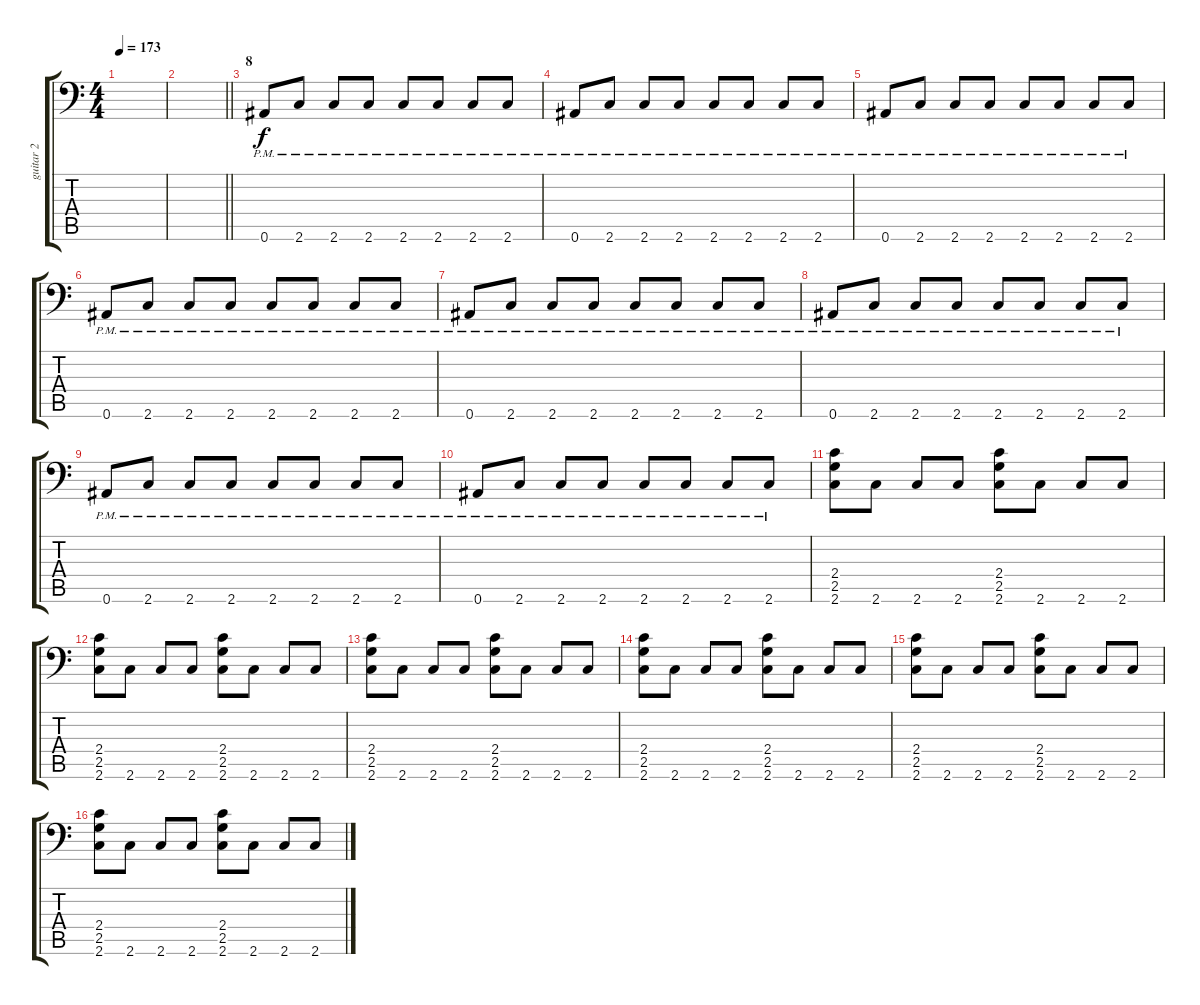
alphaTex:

\track ("guitar 2" "guitar 2") {instrument overdrivenguitar}
\staff {score tabs}
\tuning (C4 G3 Eb3 Bb2 F2 Bb1) {hide}
\ts (4 4)
\tempo 173
\clef f4
\ks c
|
\barLineRight lightlight
|
\section ("" "8")
0.6{pm}.8{instrument overdrivenguitar} 2.6{pm}.8 2.6{pm}.8 2.6{pm}.8 2.6{pm}.8 2.6{pm}.8 2.6{pm}.8 2.6{pm}.8 |
0.6{pm}.8 2.6{pm}.8 2.6{pm}.8 2.6{pm}.8 2.6{pm}.8 2.6{pm}.8 2.6{pm}.8 2.6{pm}.8 |
0.6{pm}.8 2.6{pm}.8 2.6{pm}.8 2.6{pm}.8 2.6{pm}.8 2.6{pm}.8 2.6{pm}.8 2.6{pm}.8 |
0.6{pm}.8 2.6{pm}.8 2.6{pm}.8 2.6{pm}.8 2.6{pm}.8 2.6{pm}.8 2.6{pm}.8 2.6{pm}.8 |
0.6{pm}.8 2.6{pm}.8 2.6{pm}.8 2.6{pm}.8 2.6{pm}.8 2.6{pm}.8 2.6{pm}.8 2.6{pm}.8 |
0.6{pm}.8 2.6{pm}.8 2.6{pm}.8 2.6{pm}.8 2.6{pm}.8 2.6{pm}.8 2.6{pm}.8 2.6{pm}.8 |
0.6{pm}.8 2.6{pm}.8 2.6{pm}.8 2.6{pm}.8 2.6{pm}.8 2.6{pm}.8 2.6{pm}.8 2.6{pm}.8 |
0.6{pm}.8 2.6{pm}.8 2.6{pm}.8 2.6{pm}.8 2.6{pm}.8 2.6{pm}.8 2.6{pm}.8 2.6{pm}.8 |
(2.4 2.5 2.6).8 2.6.8 2.6.8 2.6.8 (2.4 2.5 2.6).8 2.6.8 2.6.8 2.6.8 |
(2.4 2.5 2.6).8 2.6.8 2.6.8 2.6.8 (2.4 2.5 2.6).8 2.6.8 2.6.8 2.6.8 |
(2.4 2.5 2.6).8 2.6.8 2.6.8 2.6.8 (2.4 2.5 2.6).8 2.6.8 2.6.8 2.6.8 |
(2.4 2.5 2.6).8 2.6.8 2.6.8 2.6.8 (2.4 2.5 2.6).8 2.6.8 2.6.8 2.6.8 |
(2.4 2.5 2.6).8 2.6.8 2.6.8 2.6.8 (2.4 2.5 2.6).8 2.6.8 2.6.8 2.6.8 |
(2.4 2.5 2.6).8 2.6.8 2.6.8 2.6.8 (2.4 2.5 2.6).8 2.6.8 2.6.8 2.6.8
